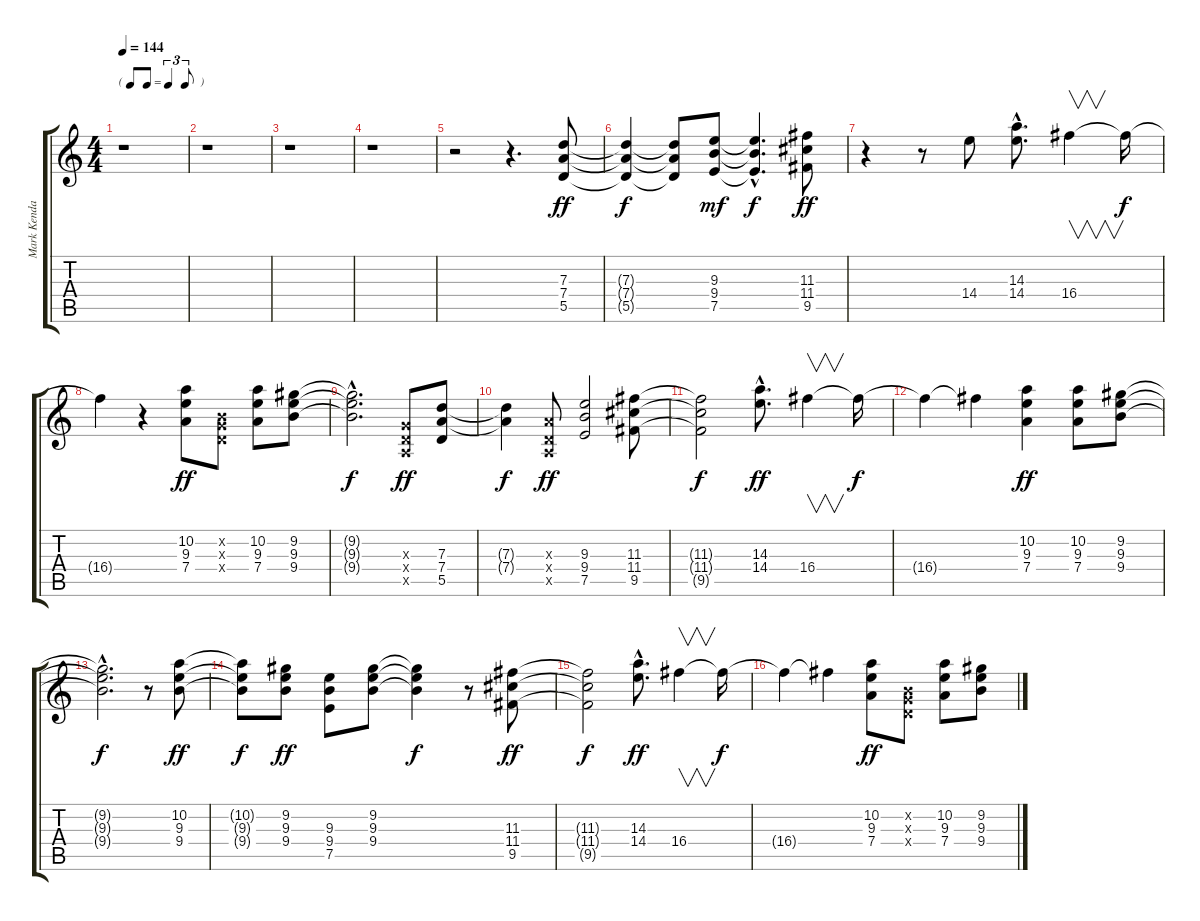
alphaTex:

\track ("Mark Kendall (disto)" "Mark Kenda") {instrument distortionguitar}
\staff {score tabs}
\tuning (E4 B3 G3 D3 A2 E2) {hide}
\ts (4 4)
\tf triplet8th
\tempo 144
\clef g2
\ks c
r.1{dy ff} |
r.1 |
r.1 |
r.1 |
r.2 r.4{d} (7.3 7.4 5.5).8 |
(7.3{t} 7.4{t} 5.5{t}).4{dy f} (7.3{t} 7.4{t} 5.5{t}).8 (9.3 9.4 7.5).8{dy mf} (9.3{hac t} 9.4{hac t} 7.5{hac t}).4{d dy f} (11.3 11.4 9.5).8{dy ff} |
r.4 r.8 14.4.8 (14.3{hac} 14.4{hac}).8{d} 16.4.4{v} 16.4{t}.16{dy f} |
16.4{t}.4 r.4 (10.2 9.3 7.4).8{dy ff} (0.2{x} 0.3{x} 0.4{x}).8 (10.2 9.3 7.4).8 (9.2 9.3 9.4).8 |
(9.2{hac t} 9.3{hac t} 9.4{hac t}).2{d dy f} (0.3{x} 0.4{x} 0.5{x}).8{dy ff} (7.3 7.4 5.5).8 |
(7.3{t} 7.4{t}).4{dy f} (2.3{x} 0.4{x} 0.5{x}).8{dy ff} (9.3 9.4 7.5).2 (11.3 11.4 9.5).8 |
(11.3{t} 11.4{t} 9.5{t}).2{dy f} (14.3{hac} 14.4{hac}).8{d dy ff} 16.4.4{v} 16.4{t}.16{dy f} |
16.4{t}.4 16.4{t}.4 (10.2 9.3 7.4).4{dy ff} (10.2 9.3 7.4).8 (9.2 9.3 9.4).8 |
(9.2{hac t} 9.3{hac t} 9.4{hac t}).2{d dy f} r.8 (10.2 9.3 9.4).8{dy ff} |
(10.2{t} 9.3{t} 9.4{t}).8{dy f} (9.2 9.3 9.4).8{dy ff} (9.3 9.4 7.5).8 (9.2 9.3 9.4).8 (9.2{t} 9.3{t} 9.4{t}).4{dy f} r.8 (11.3 11.4 9.5).8{dy ff} |
(11.3{t} 11.4{t} 9.5{t}).2{dy f} (14.3{hac} 14.4{hac}).8{d dy ff} 16.4.4{v} 16.4{t}.16{dy f} |
16.4{t}.4 16.4{t}.4 (10.2 9.3 7.4).8{dy ff} (0.2{x} 0.3{x} 0.4{x}).8 (10.2 9.3 7.4).8 (9.2 9.3 9.4).8
